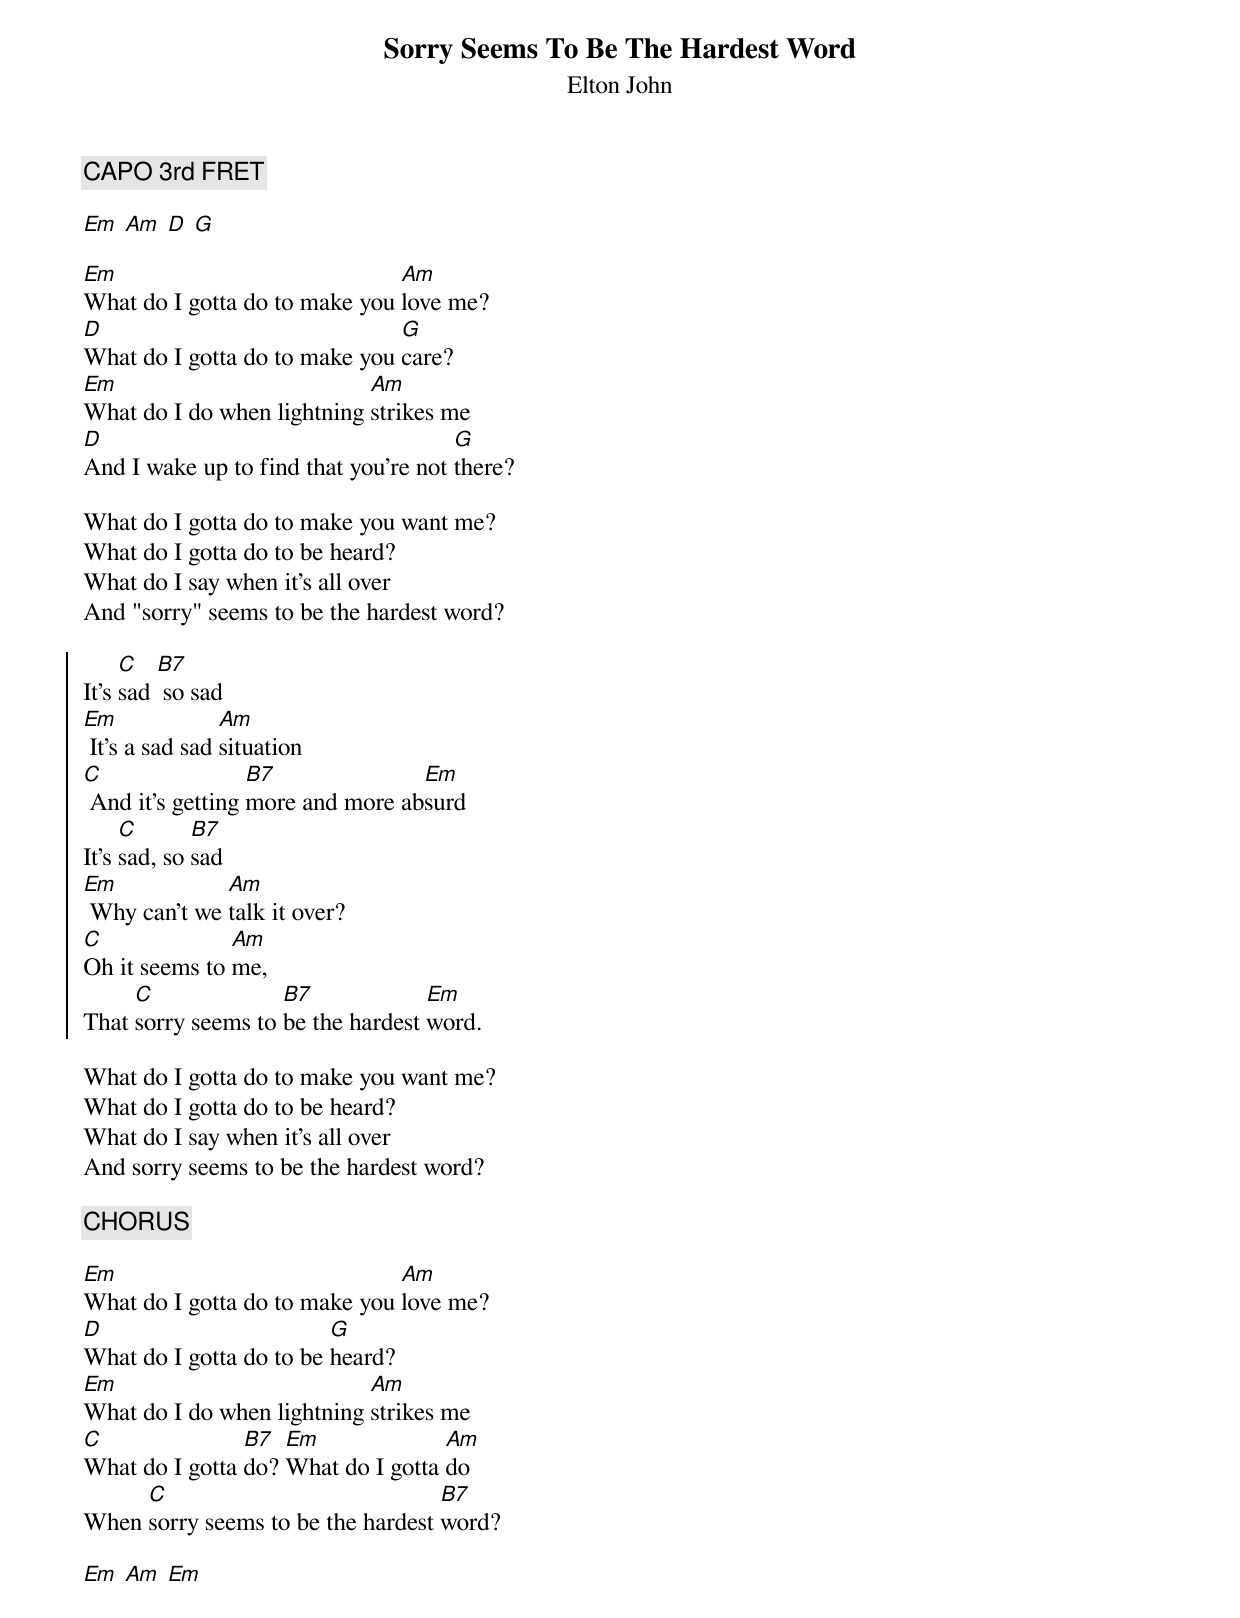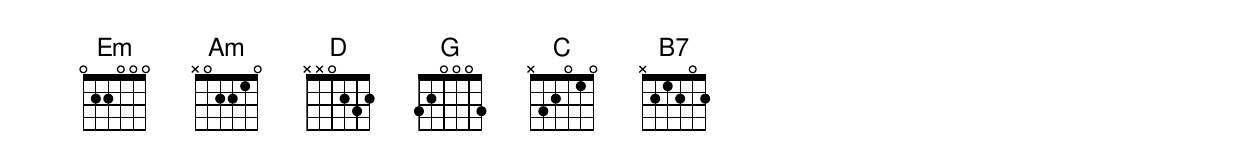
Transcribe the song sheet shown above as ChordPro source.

{t: Sorry Seems To Be The Hardest Word}
{st: Elton John}

{c: CAPO 3rd FRET}

[Em] [Am] [D] [G]

[Em]What do I gotta do to make you [Am]love me?
[D]What do I gotta do to make you [G]care?
[Em]What do I do when lightning [Am]strikes me
[D]And I wake up to find that you're not [G]there?

What do I gotta do to make you want me?
What do I gotta do to be heard?
What do I say when it's all over
And "sorry" seems to be the hardest word?

{soc}
It's [C]sad [B7] so sad
[Em] It's a sad sad [Am]situation
[C] And it's getting [B7]more and more ab[Em]surd
It's [C]sad, so [B7]sad
[Em] Why can't we [Am]talk it over?
[C]Oh it seems to [Am]me,
That [C]sorry seems to [B7]be the hardest [Em]word.
{eoc}

What do I gotta do to make you want me?
What do I gotta do to be heard?
What do I say when it's all over
And sorry seems to be the hardest word?

{c: CHORUS}

[Em]What do I gotta do to make you [Am]love me?
[D]What do I gotta do to be [G]heard?
[Em]What do I do when lightning [Am]strikes me
[C]What do I gotta [B7]do? [Em]What do I gotta [Am]do
When [C]sorry seems to be the hardest [B7]word?

[Em] [Am] [Em]
